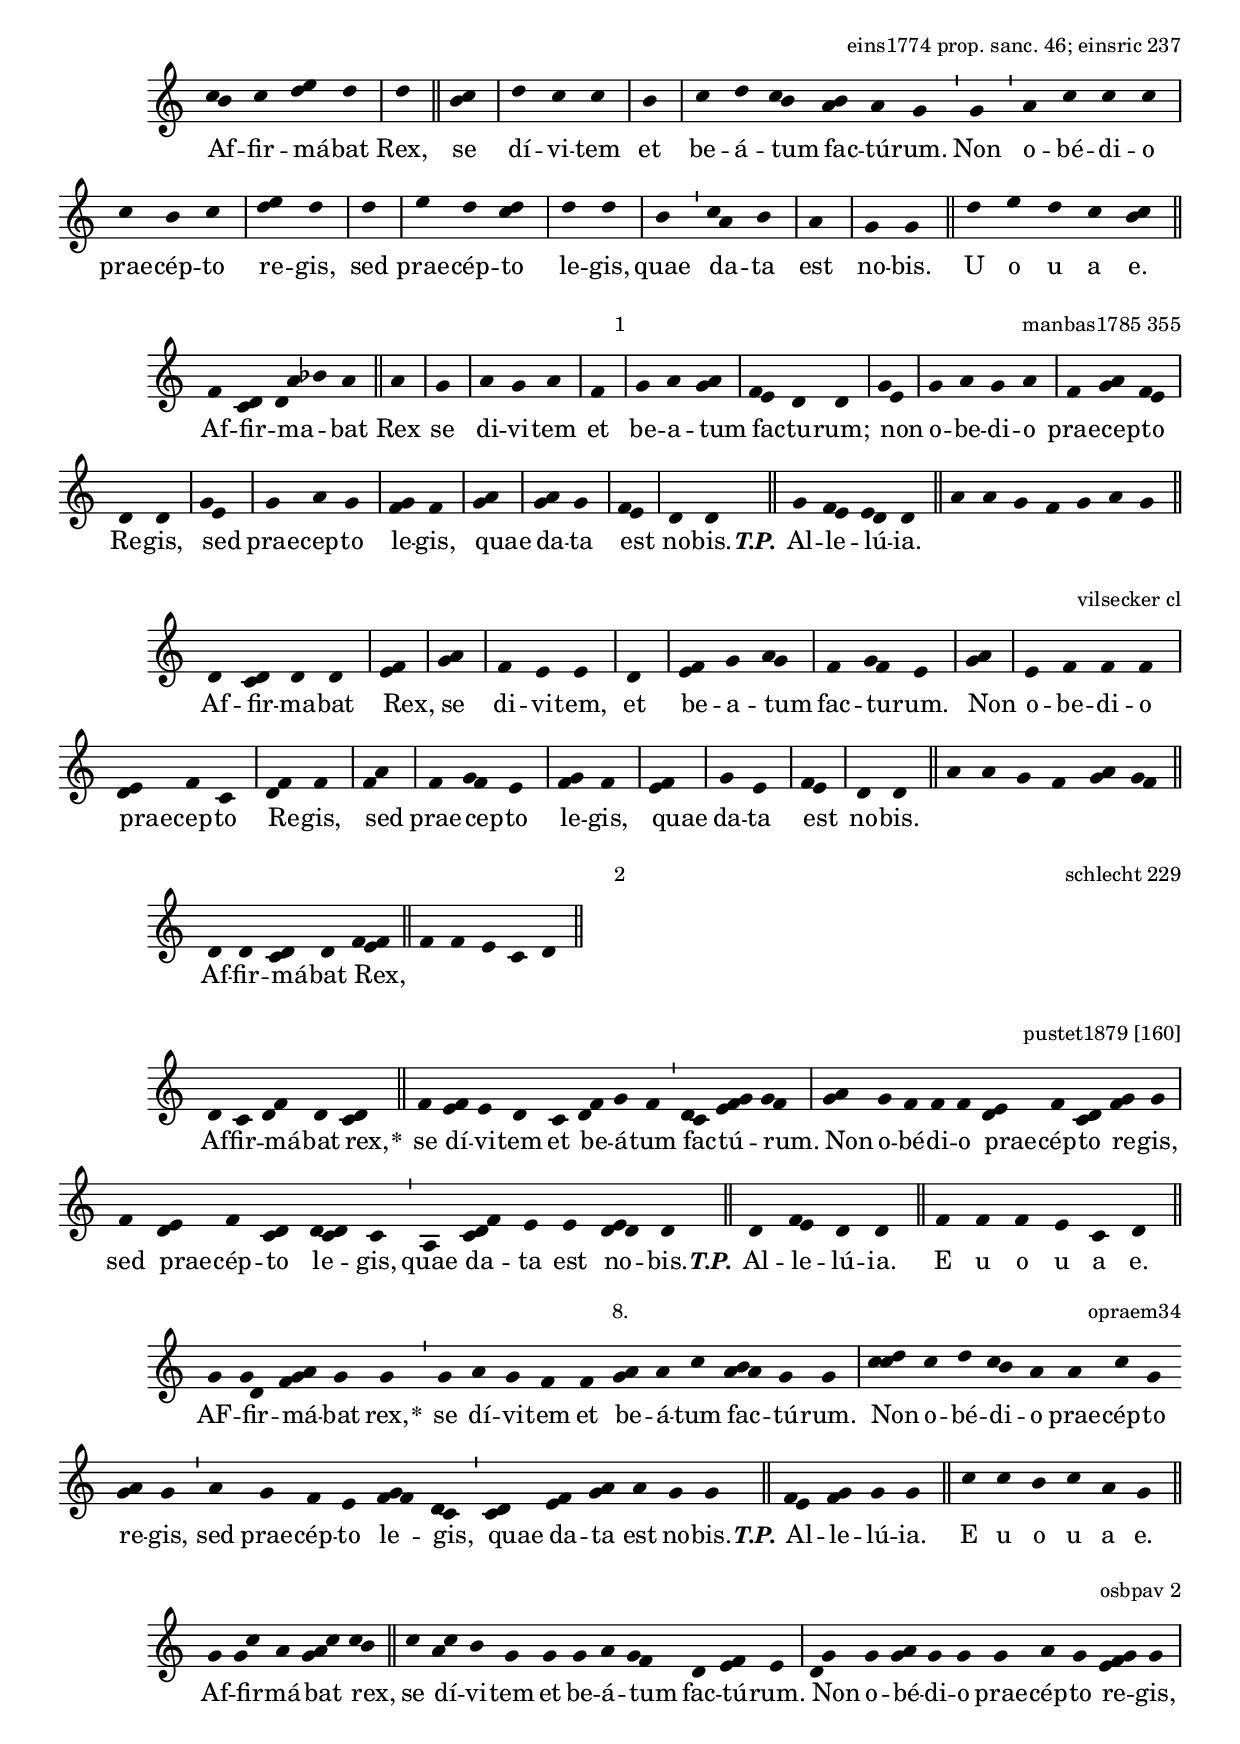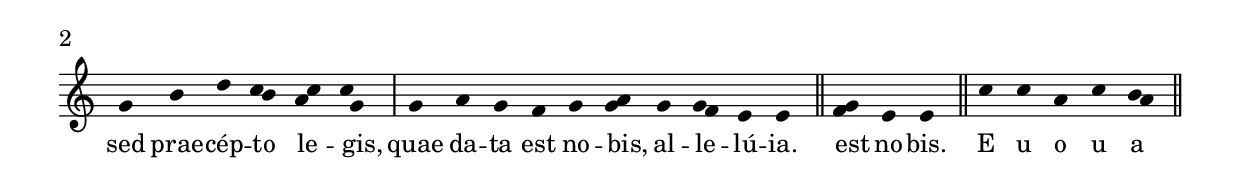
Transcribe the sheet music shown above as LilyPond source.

\version "2.19.32"

\include "../lib/synopsis.ily"

\score {
  \transpose c c' {
    \plainchant
    \melisma { c' b } c' \melisma { d' e' } d' \bar "|" d' \bar "||"
    \melisma { b c' } \bar "|" d' c' c' \bar "|" b \bar "|" c' d' \melisma { c' b } \melisma { a b } a g \bar "'"
    g \bar "'" a c' c' c' \bar "|" c' b c' \bar "|" \melisma { d' e' } d' \bar "|"
    d' \bar "|" e' d' \melisma { c' d' } \bar "|" d' d' \bar "|"
    b \bar "'" \melisma { c' a } b \bar "|" a \bar "|" g g \bar "||"
    d' e' d' c' \melisma { b c' } \bar "||"
  }
  \addlyrics {
    Af -- fir -- má -- bat Rex,
    se dí -- vi -- tem et be -- á -- tum
    fac -- tú -- rum.
    Non o -- bé -- di -- o prae -- cép -- to re -- gis,
    sed prae -- cép -- to le -- gis,
    quae da -- ta est no -- bis.
    U o u a e.
  }
  \header {
    fontes = "eins1774 prop. sanc. 46; einsric 237"
  }
}

\score {
  \transpose c c' {
    \plainchant
    f4 \melisma { c d } \melisma { d a bes } a \bar "||" a \bar "|"
    g \bar "|" a g a \bar "|" f \bar "|" g a \melisma { g a } \bar "|" \melisma { f e } d d \bar "|"
    \melisma { g e } \bar "|" g a g a \bar "|" f \melisma { g a } \melisma { f e } \bar "|" d d \bar "|"
    \melisma { g e } \bar "|" g a g \bar "|" \melisma { f g } f \bar "|"
    \melisma { g a } \bar "|" \melisma { g a } g \bar "|" \melisma { f e } \bar "|" d d \bar "||"
    g \melisma { f e } \melisma { e d } d \bar "||"
    a a g f g a g \bar "||"
  }
  \addlyrics {
    Af -- fir -- ma -- bat Rex
    se di -- vi -- tem et be -- a -- tum fac -- tu -- rum;
    non o -- be -- di -- o prae -- cep -- to Re -- gis,
    sed prae -- cep -- to le -- gis,
    quae da -- ta est no -- bis.
    \set stanza = \markup{\italic{T.P.}} Al -- le -- lú -- ia.
  }
  \header {
    annotation = "1"
    fontes = "manbas1785 355"
  }
}

\score {
  \transpose c c' {
    \plainchant
    d4 \melisma { c d } d d \bar "|" \melisma { e f } \bar "|"
    \melisma { g a } \bar "|" f e e \bar "|" d \bar "|" \melisma { e f } g \melisma { a g } \bar "|"
    f \melisma { g f } e \bar "|"
    \melisma { g a } \bar "|" e f f f \bar "|" \melisma { d e } f c \bar "|" \melisma { d f } f \bar "|"
    \melisma { f a } \bar "|" f \melisma { g f } e \bar "|" \melisma { f g } f \bar "|"
    \melisma { e f } \bar "|" g e \bar "|" \melisma { f e } \bar "|" d d \bar "||"
    a a g f \melisma { g a } \melisma { g f } \bar "||"
  }
  \addlyrics {
    Af -- fir -- ma -- bat Rex,
    se di -- vi -- tem, et be -- a -- tum
    fac -- tu -- rum.
    Non o -- be -- di -- o prae -- cep -- to Re -- gis,
    sed prae -- cep -- to le -- gis,
    quae da -- ta est no -- bis.
  }
  \header {
    fontes = "vilsecker cl"
  }
}

\score {
  \transpose c c' {
    \plainchant
    d4 d \melisma { c d } d \melisma { f e f } \bar "||"

    f f e c d \bar "||"
  }
  \addlyrics {
    Af -- fir -- má -- bat Rex,
  }
  \header {
    annotation = "2"
    fontes = "schlecht 229"
  }
}

\score {
  \transpose c c' {
    \plainchant
    d4 c \melisma{ d f } d \melisma{ c d } \bar "||"
    f \melisma{ e f } e d c \melisma{ d f } g f \bar "'"
    \melisma{ d c } \melisma{ e f g } \melisma{ g f } \bar "|"
    \melisma{ g a } g f f f \melisma{ d e } f \melisma{ c d } \melisma{ f g } g \bar "|"
    f \melisma{ d e } f \melisma{ c d } \melisma{ d c d } c \bar "'"
    a, \melisma{ c d f } e e \melisma{ d e d } d \bar "||"
    d \melisma{ f e } d d \bar "||"
    f f f e c d \bar "||"
  }
  \addlyrics {
    Af -- fir -- má -- bat rex, \set stanza = \markup{"*"}
    se dí -- vi -- tem et be -- á -- tum
    fac -- tú -- rum.
    Non o -- bé -- di -- o prae -- cép -- to re -- gis,
    sed prae -- cép -- to le -- gis,
    quae da -- ta est no -- bis.
    \set stanza = \markup{\italic{T.P.}}
    Al -- le -- lú -- ia.
    E u o u a e.
  }
  \header {
    fontes = "pustet1879 [160]"
  }
}

\score {
  \transpose c c' {
    \plainchant
    g4 \melisma { g d } \melisma { f g a } g \bar "" g \bar "'"
    g \bar "" a g f \bar "" f \bar "" \melisma { g a } a c' \bar "" \melisma { a b a } g g \bar "|"
    \melisma { c' c' d' } \bar "" c' d' \melisma { c' b } a \bar "" a c' g \bar "" \melisma { g a } g \bar "'"
    a \bar "" g f e \bar "" \melisma { f g f } \melisma { d c } \bar "'"
    \melisma { c d } \bar "" \melisma { e f } \melisma { g a } \bar "" a \bar "" g g \bar "||"
    \melisma { f e } \melisma { f g } g g \bar "||"
    c' \bar "" c' \bar "" b \bar "" c' \bar "" a \bar "" g \bar "||"
  }
  \addlyrics {
    AF -- fir -- má -- bat rex, \set stanza = \markup{"*"}
    se dí -- vi -- tem et be -- á -- tum fac -- tú -- rum.
    Non o -- bé -- di -- o prae -- cép -- to re -- gis,
    sed prae -- cép -- to le -- gis,
    quae da -- ta est no -- bis.
    \set stanza = \markup{\italic{T.P.}}
    Al -- le -- lú -- ia.
    E u o u a e.
  }
  \header {
    annotation = "8."
    mode = "8"
    office-part = "antiphona"
    fontes = "opraem34"
  }
}

\score {
  \transpose c c' {
    \plainchant
    g4 \melisma { g c' } a \melisma { g a c' } \melisma { c' b } \bar "||"
    c' \melisma { a c' } b g g g a \melisma { g f } d \melisma { e f } e \bar "|"
    \melisma { d g } g \melisma { g a } g g g a g \melisma { e f g } g \bar "|"
    g b d' \melisma { c' b } \melisma { a c' } \melisma { c' g } \bar "|"
    g a g f g \melisma { g a } g \melisma { g f } e e \bar "||"
    \melisma { f g } e e \bar "||"
    c' c' a c' \melisma { b a } \bar "||"
  }
  \addlyrics {
    Af -- fir -- má -- bat rex,
    se dí -- vi -- tem et be -- á -- tum
    fac -- tú -- rum.
    Non o -- bé -- di -- o prae -- cép -- to re -- gis,
    sed prae -- cép -- to le -- gis,
    quae da -- ta est no -- bis, al -- le -- lú -- ia.
    est no -- bis.
    E u o u a e.
  }
  \header {
    fontes = "osbpav 2"
  }
}

%{
\score {
  \transpose c c' {
    \plainchant

  }
  \addlyrics {

  }
  \header {
    fontes = ""
  }
}
%}